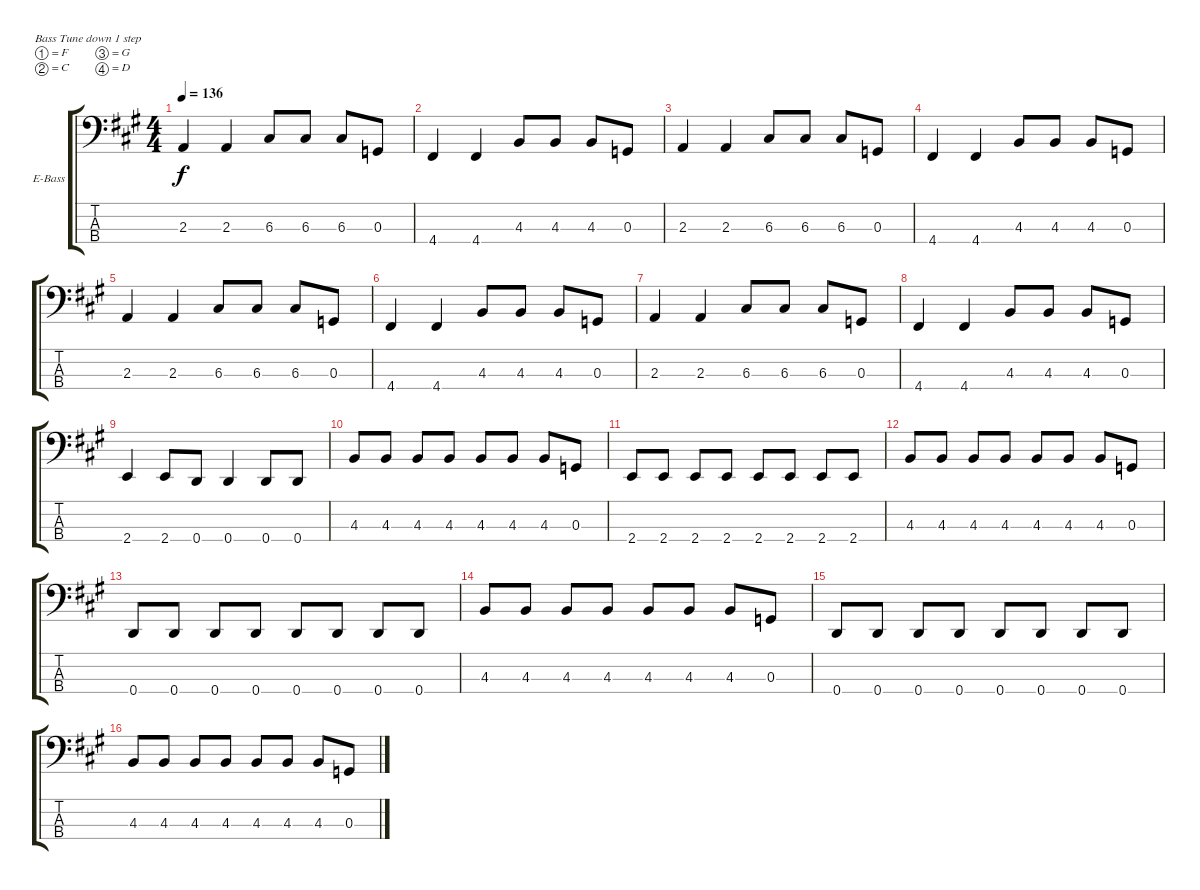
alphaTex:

\defaultSystemsLayout 4
\bracketExtendMode groupsimilarinstruments
\firstSystemTrackNameOrientation horizontal
\otherSystemsTrackNameOrientation horizontal
\track ("Electric Bass" "E-Bass") {instrument electricbassfinger}
\staff {score tabs}
\tuning (F2 C2 G1 D1)
\ts (4 4)
\tempo 136
\clef f4
\scale
1.07062
\ks a
2.3.4{dy f} 2.3.4 6.3.8 6.3.8 6.3.8 0.3.8 |
\scale
0.929382 4.4.4 4.4.4 4.3.8 4.3.8 4.3.8 0.3.8 |
\scale
1.07062 2.3.4 2.3.4 6.3.8 6.3.8 6.3.8 0.3.8 |
\scale
0.929382 4.4.4 4.4.4 4.3.8 4.3.8 4.3.8 0.3.8 |
\scale
1.07062 2.3.4 2.3.4 6.3.8 6.3.8 6.3.8 0.3.8 |
\scale
0.929382 4.4.4 4.4.4 4.3.8 4.3.8 4.3.8 0.3.8 |
\scale
1.07062 2.3.4 2.3.4 6.3.8 6.3.8 6.3.8 0.3.8 |
\scale
0.929382 4.4.4 4.4.4 4.3.8 4.3.8 4.3.8 0.3.8 |
\scale
1.07062 2.4.4 2.4.8 0.4.8 0.4.4 0.4.8 0.4.8 |
\scale
0.929382 4.3.8 4.3.8 4.3.8 4.3.8 4.3.8 4.3.8 4.3.8 0.3.8 |
\scale
1.07062 2.4.8 2.4.8 2.4.8 2.4.8 2.4.8 2.4.8 2.4.8 2.4.8 |
\scale
0.929382 4.3.8 4.3.8 4.3.8 4.3.8 4.3.8 4.3.8 4.3.8 0.3.8 |
\scale
1.07062 0.4.8 0.4.8 0.4.8 0.4.8 0.4.8 0.4.8 0.4.8 0.4.8 |
\scale
0.929382 4.3.8 4.3.8 4.3.8 4.3.8 4.3.8 4.3.8 4.3.8 0.3.8 |
\scale
1.07062 0.4.8 0.4.8 0.4.8 0.4.8 0.4.8 0.4.8 0.4.8 0.4.8 |
\scale
0.929382 4.3.8 4.3.8 4.3.8 4.3.8 4.3.8 4.3.8 4.3.8 0.3.8
